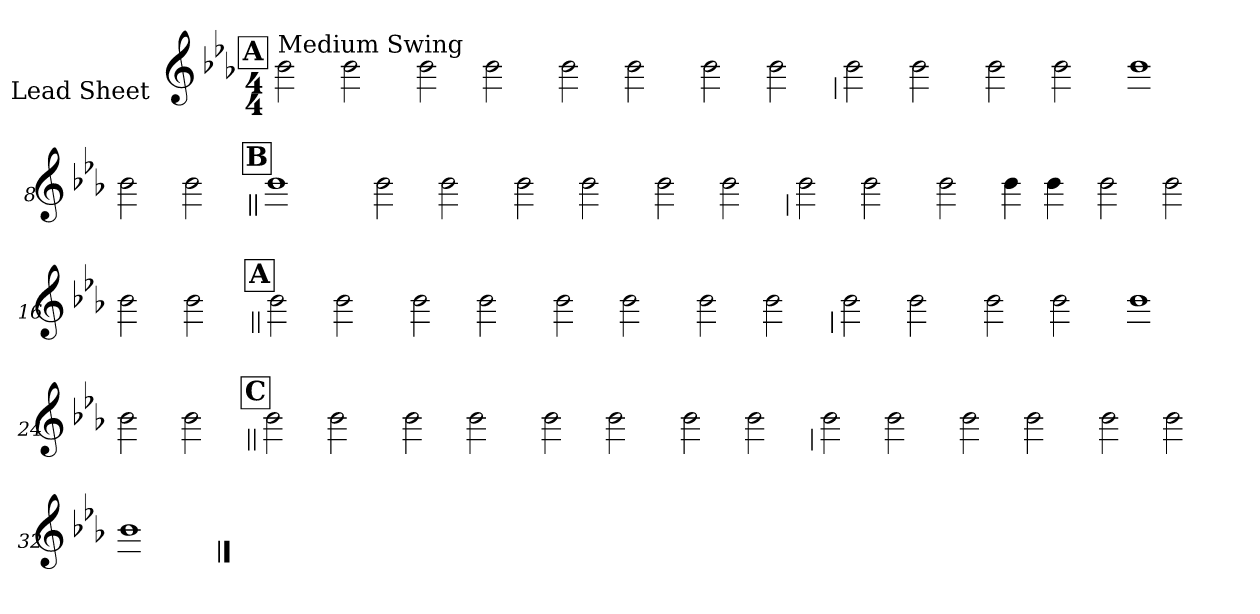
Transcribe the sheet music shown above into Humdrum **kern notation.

**kern
*part1
*staff1
*I"Lead Sheet
*stria0
*clefG2
*k[b-e-a-]
*E-:
*M4/4
!!LO:REH:place=s1:a:t=A
=1||
!LO:TX:a:t=Medium Swing
2b-
2b-
=2-
2b-
2b-
=3-
2b-
2b-
=4-
2b-
2b-
!!LO:LB:g=z
=5
2b-
2b-
=6-
2b-
2b-
=7-
1b-
=8-
2b-
2b-
!!LO:LB:g=z
!!LO:REH:place=s1:a:t=B
=9||
1b-
=10-
2b-
2b-
=11-
2b-
2b-
=12-
2b-
2b-
!!LO:LB:g=z
=13
2b-
2b-
=14-
2b-
4b-
4b-
=15-
2b-
2b-
=16-
2b-
2b-
!!LO:LB:g=z
!!LO:REH:place=s1:a:t=A
=17||
2b-
2b-
=18-
2b-
2b-
=19-
2b-
2b-
=20-
2b-
2b-
!!LO:LB:g=z
=21
2b-
2b-
=22-
2b-
2b-
=23-
1b-
=24-
2b-
2b-
!!LO:LB:g=z
!!LO:REH:place=s1:a:t=C
=25||
2b-
2b-
=26-
2b-
2b-
=27-
2b-
2b-
=28-
2b-
2b-
!!LO:LB:g=z
=29
2b-
2b-
=30-
2b-
2b-
=31-
2b-
2b-
=32-
1b-
==
*-
